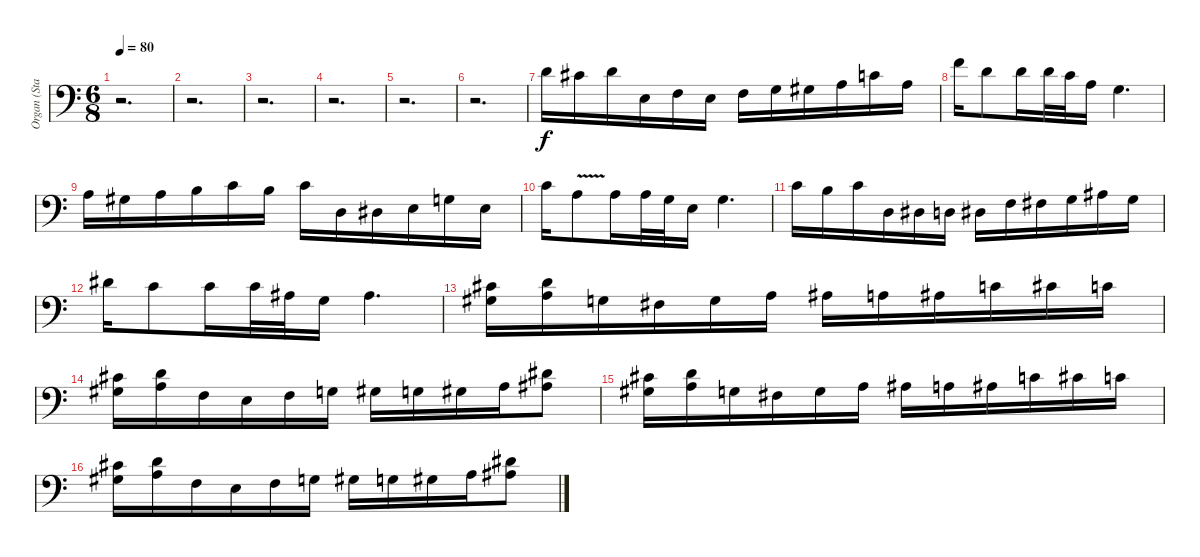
\track ("Organ (Staff 2)" "Organ (Sta") {instrument rockorgan}
\staff {score}
\tuning (E4 B3 G3 D3 A2 E2 B1) {hide}
\ts (6 8)
\tempo 80
\clef f4
\ks c
r.2{d dy mf} |
r.2{d} |
r.2{d} |
r.2{d} |
r.2{d} |
r.2{d} |
3.2.16{dy f} 2.2.16 3.2.16 2.4.16 3.4.16 2.4.16 3.4.16 0.3.16 1.3.16 2.3.16 1.2.16 2.3.16 |
1.1.16 3.2.8 3.2.16 3.2.32 1.2.32 2.3.16 0.3.4{d} |
2.3.16 1.3.16 2.3.16 0.2.16 1.2.16 0.2.16 1.2.16 0.4.16 1.4.16 2.4.16 0.3.16 2.4.16 |
1.2.16 2.3{v}.8 2.3.16 2.3.32 0.3.32 2.4.16 0.3.4{d} |
1.2.16 0.2.16 1.2.16 0.4.16 1.4.16 0.4.16 1.4.16 3.4.16 4.4.16 0.3.16 3.3.16 0.3.16 |
4.2.16 1.2.8 1.2.16 1.2.32 3.3.32 0.3.16 3.3.4{d} |
(2.2 1.3).16 (3.2 2.3).16 0.3.16 4.4.16 0.3.16 2.3.16 3.3.16 2.3.16 3.3.16 1.2.16 2.2.16 1.2.16 |
(2.2 1.3).16 (3.2 2.3).16 3.4.16 2.4.16 3.4.16 0.3.16 1.3.16 0.3.16 1.3.16 2.3.16 (4.2 3.3).8 |
(2.2 1.3).16 (3.2 2.3).16 0.3.16 4.4.16 0.3.16 2.3.16 3.3.16 2.3.16 3.3.16 1.2.16 2.2.16 1.2.16 |
(2.2 1.3).16 (3.2 2.3).16 3.4.16 2.4.16 3.4.16 0.3.16 1.3.16 0.3.16 1.3.16 2.3.16 (4.2 3.3).8
